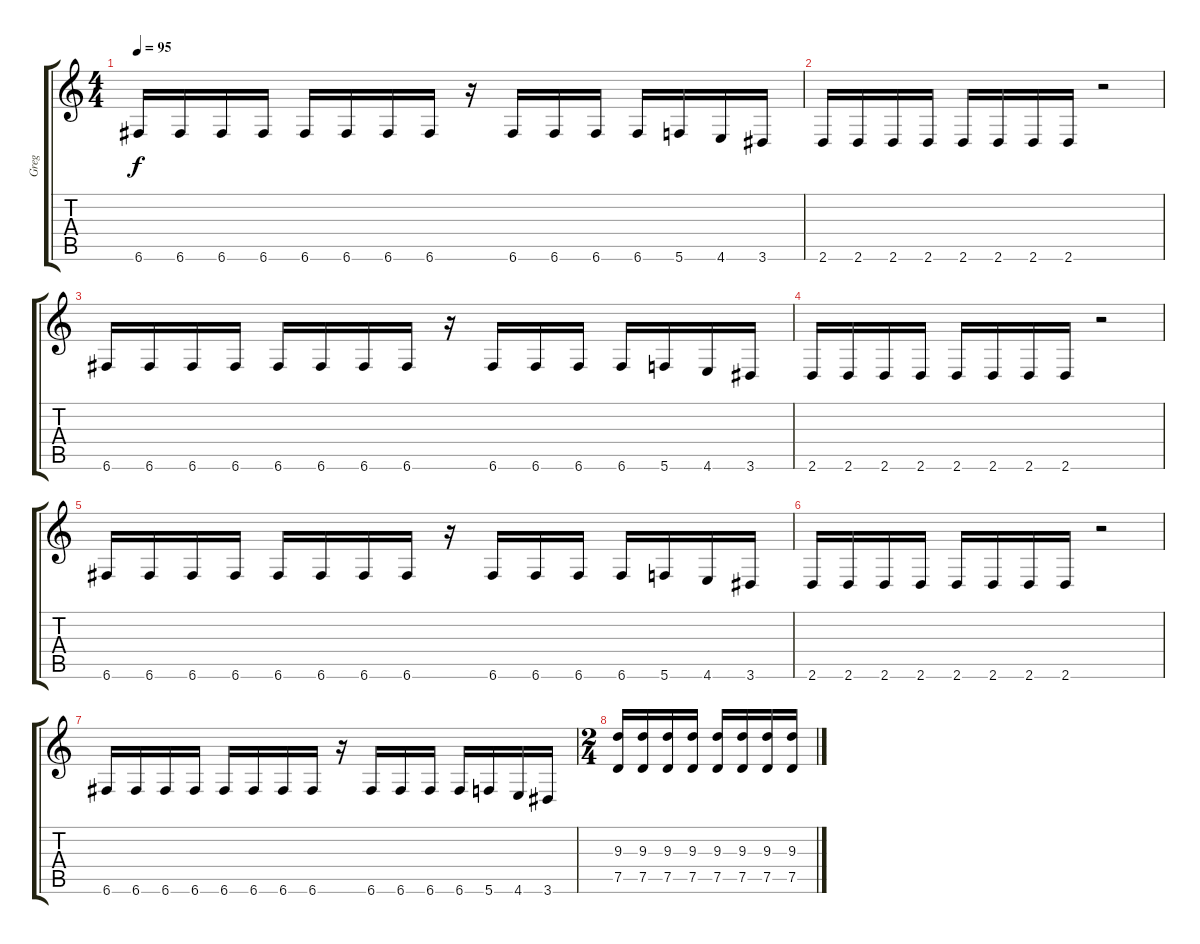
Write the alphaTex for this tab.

\track ("Greg" "Greg") {instrument distortionguitar}
\staff {score tabs}
\tuning (D4 A3 F3 C3 G2 C2) {hide}
\ts (4 4)
\tempo 95
\clef g2
\ks c
6.6.16{dy f} 6.6.16 6.6.16 6.6.16 6.6.16 6.6.16 6.6.16 6.6.16 r.16 6.6.16 6.6.16 6.6.16 6.6.16 5.6.16 4.6.16 3.6.16 |
2.6.16 2.6.16 2.6.16 2.6.16 2.6.16 2.6.16 2.6.16 2.6.16 r.2 |
6.6.16 6.6.16 6.6.16 6.6.16 6.6.16 6.6.16 6.6.16 6.6.16 r.16 6.6.16 6.6.16 6.6.16 6.6.16 5.6.16 4.6.16 3.6.16 |
2.6.16 2.6.16 2.6.16 2.6.16 2.6.16 2.6.16 2.6.16 2.6.16 r.2 |
6.6.16 6.6.16 6.6.16 6.6.16 6.6.16 6.6.16 6.6.16 6.6.16 r.16 6.6.16 6.6.16 6.6.16 6.6.16 5.6.16 4.6.16 3.6.16 |
2.6.16 2.6.16 2.6.16 2.6.16 2.6.16 2.6.16 2.6.16 2.6.16 r.2 |
6.6.16 6.6.16 6.6.16 6.6.16 6.6.16 6.6.16 6.6.16 6.6.16 r.16 6.6.16 6.6.16 6.6.16 6.6.16 5.6.16 4.6.16 3.6.16 |
\ts (2 4)
(9.3 7.5).16 (9.3 7.5).16 (9.3 7.5).16 (9.3 7.5).16 (9.3 7.5).16 (9.3 7.5).16 (9.3 7.5).16 (9.3 7.5).16
